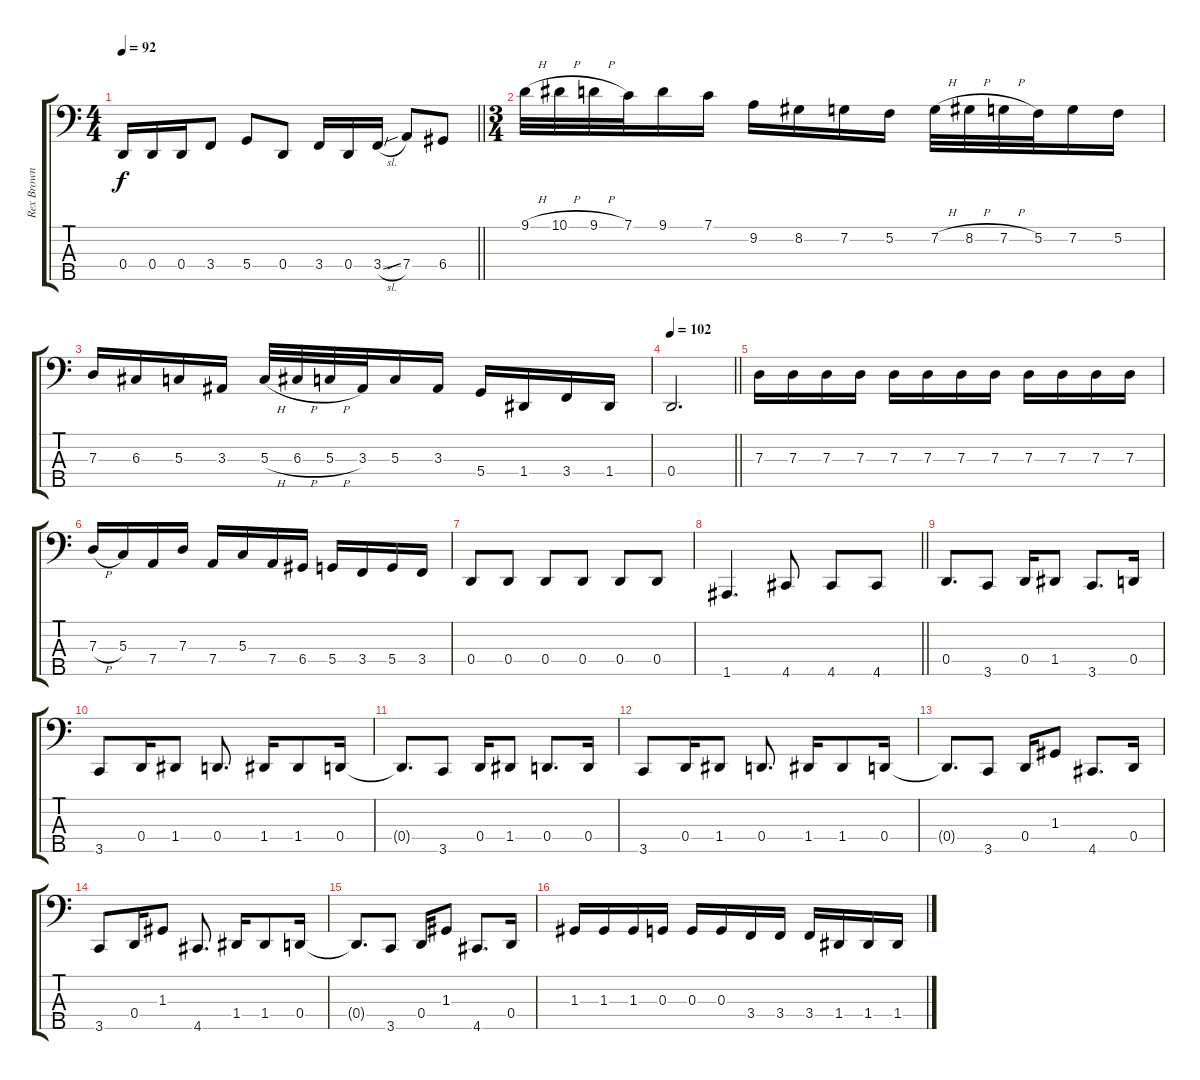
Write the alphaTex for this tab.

\track ("Rex Brown" "Rex Brown") {instrument fretlessbass}
\staff {score tabs}
\tuning (F2 C2 G1 D1 A0) {hide}
\ts (4 4)
\tempo 92
\clef f4
\barLineRight lightlight
\ks c
0.4.16{dy f} 0.4.16 0.4.16 3.4.8 5.4.8 0.4.8 3.4.16 0.4.16 3.4{sl}.16 7.4{sib}.8 6.4.8 |
\ts (3 4)
\section ("" "")
9.1{h}.32 10.1{h}.32 9.1{h}.32 7.1.32 9.1.16 7.1.16 9.2.16 8.2.16 7.2.16 5.2.16 7.2{h}.32 8.2{h}.32 7.2{h}.32 5.2.32 7.2.16 5.2.16 |
7.3.16 6.3.16 5.3.16 3.3.16 5.3{h}.32 6.3{h}.32 5.3{h}.32 3.3.32 5.3.16 3.3.16 5.4.16 1.4.16 3.4.16 1.4.16 |
\tempo 102
\barLineRight lightlight
0.4.2{d} |
\section ("" "")
7.3.16 7.3.16 7.3.16 7.3.16 7.3.16 7.3.16 7.3.16 7.3.16 7.3.16 7.3.16 7.3.16 7.3.16 |
7.3{h}.16 5.3.16 7.4.16 7.3.16 7.4.16 5.3.16 7.4.16 6.4.16 5.4.16 3.4.16 5.4.16 3.4.16 |
0.4.8 0.4.8 0.4.8 0.4.8 0.4.8 0.4.8 |
\barLineRight lightlight
1.5.4{d} 4.5.8 4.5.8 4.5.8 |
\section ("" "")
0.4.8{d} 3.5.8 0.4.16 1.4.8 3.5.8{d} 0.4.16 |
3.5.8 0.4.16 1.4.8 0.4.8{d} 1.4.16 1.4.8 0.4.16 |
0.4{t}.8{d} 3.5.8 0.4.16 1.4.8 0.4.8{d} 0.4.16 |
3.5.8 0.4.16 1.4.8 0.4.8{d} 1.4.16 1.4.8 0.4.16 |
0.4{t}.8{d} 3.5.8 0.4.16 1.3.8 4.5.8{d} 0.4.16 |
3.5.8 0.4.16 1.3.8 4.5.8{d} 1.4.16 1.4.8 0.4.16 |
0.4{t}.8{d} 3.5.8 0.4.16 1.3.8 4.5.8{d} 0.4.16 |
1.3.16 1.3.16 1.3.16 0.3.16 0.3.16 0.3.16 3.4.16 3.4.16 3.4.16 1.4.16 1.4.16 1.4.16
